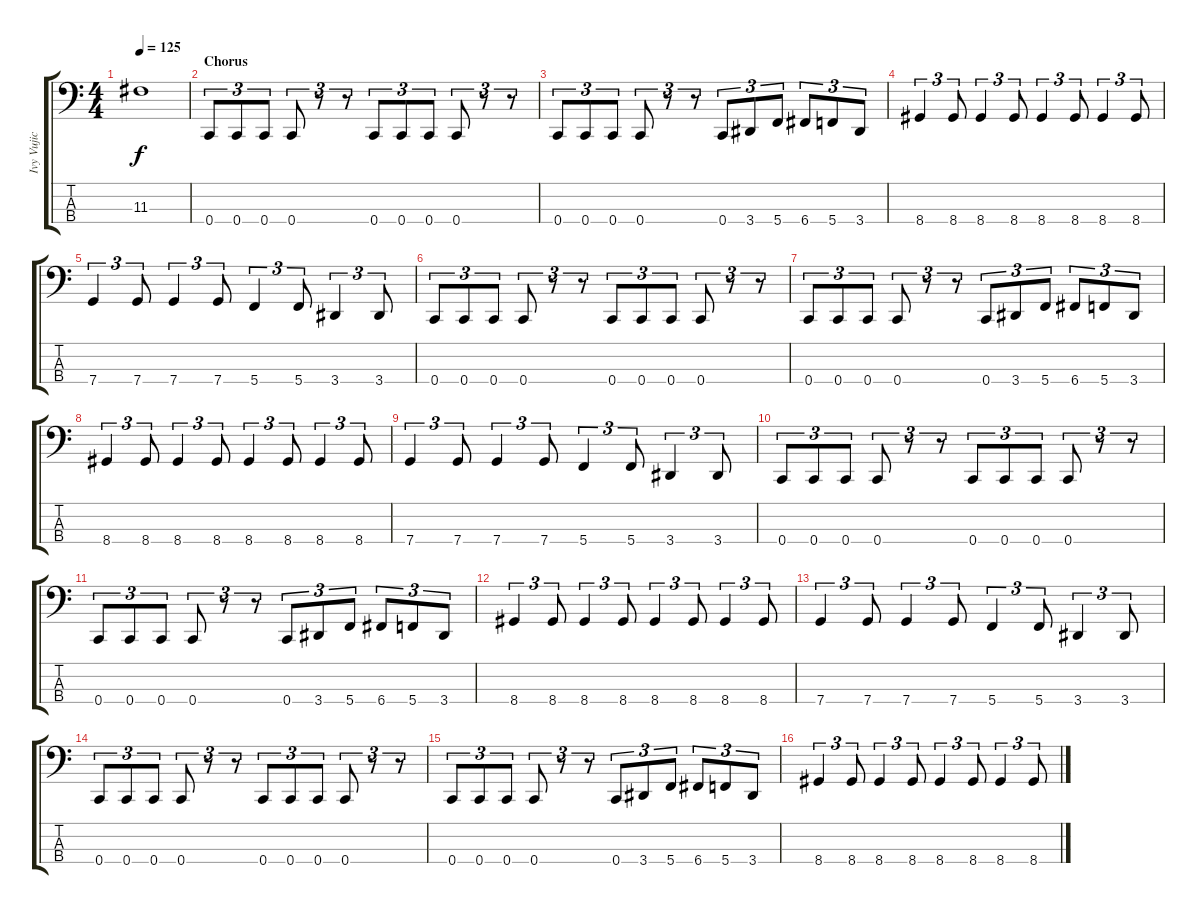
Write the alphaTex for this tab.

\track ("Ivy Vujic (Bass)" "Ivy Vujic ") {instrument electricbasspick}
\staff {score tabs}
\tuning (F2 C2 G1 C1) {hide}
\ts (4 4)
\tempo 125
\clef f4
\ks c
11.3{t}.1{dy f} |
\section ("" "Chorus")
0.4.8{tu (3 2)} 0.4.8{tu (3 2)} 0.4.8{tu (3 2)} 0.4.8{tu (3 2)} r.8{tu (3 2)} r.8{tu (3 2)} 0.4.8{tu (3 2)} 0.4.8{tu (3 2)} 0.4.8{tu (3 2)} 0.4.8{tu (3 2)} r.8{tu (3 2)} r.8{tu (3 2)} |
0.4.8{tu (3 2)} 0.4.8{tu (3 2)} 0.4.8{tu (3 2)} 0.4.8{tu (3 2)} r.8{tu (3 2)} r.8{tu (3 2)} 0.4.8{tu (3 2)} 3.4.8{tu (3 2)} 5.4.8{tu (3 2)} 6.4.8{tu (3 2)} 5.4.8{tu (3 2)} 3.4.8{tu (3 2)} |
8.4.4{tu (3 2)} 8.4.8{tu (3 2)} 8.4.4{tu (3 2)} 8.4.8{tu (3 2)} 8.4.4{tu (3 2)} 8.4.8{tu (3 2)} 8.4.4{tu (3 2)} 8.4.8{tu (3 2)} |
7.4.4{tu (3 2)} 7.4.8{tu (3 2)} 7.4.4{tu (3 2)} 7.4.8{tu (3 2)} 5.4.4{tu (3 2)} 5.4.8{tu (3 2)} 3.4.4{tu (3 2)} 3.4.8{tu (3 2)} |
0.4.8{tu (3 2)} 0.4.8{tu (3 2)} 0.4.8{tu (3 2)} 0.4.8{tu (3 2)} r.8{tu (3 2)} r.8{tu (3 2)} 0.4.8{tu (3 2)} 0.4.8{tu (3 2)} 0.4.8{tu (3 2)} 0.4.8{tu (3 2)} r.8{tu (3 2)} r.8{tu (3 2)} |
0.4.8{tu (3 2)} 0.4.8{tu (3 2)} 0.4.8{tu (3 2)} 0.4.8{tu (3 2)} r.8{tu (3 2)} r.8{tu (3 2)} 0.4.8{tu (3 2)} 3.4.8{tu (3 2)} 5.4.8{tu (3 2)} 6.4.8{tu (3 2)} 5.4.8{tu (3 2)} 3.4.8{tu (3 2)} |
8.4.4{tu (3 2)} 8.4.8{tu (3 2)} 8.4.4{tu (3 2)} 8.4.8{tu (3 2)} 8.4.4{tu (3 2)} 8.4.8{tu (3 2)} 8.4.4{tu (3 2)} 8.4.8{tu (3 2)} |
7.4.4{tu (3 2)} 7.4.8{tu (3 2)} 7.4.4{tu (3 2)} 7.4.8{tu (3 2)} 5.4.4{tu (3 2)} 5.4.8{tu (3 2)} 3.4.4{tu (3 2)} 3.4.8{tu (3 2)} |
0.4.8{tu (3 2)} 0.4.8{tu (3 2)} 0.4.8{tu (3 2)} 0.4.8{tu (3 2)} r.8{tu (3 2)} r.8{tu (3 2)} 0.4.8{tu (3 2)} 0.4.8{tu (3 2)} 0.4.8{tu (3 2)} 0.4.8{tu (3 2)} r.8{tu (3 2)} r.8{tu (3 2)} |
0.4.8{tu (3 2)} 0.4.8{tu (3 2)} 0.4.8{tu (3 2)} 0.4.8{tu (3 2)} r.8{tu (3 2)} r.8{tu (3 2)} 0.4.8{tu (3 2)} 3.4.8{tu (3 2)} 5.4.8{tu (3 2)} 6.4.8{tu (3 2)} 5.4.8{tu (3 2)} 3.4.8{tu (3 2)} |
8.4.4{tu (3 2)} 8.4.8{tu (3 2)} 8.4.4{tu (3 2)} 8.4.8{tu (3 2)} 8.4.4{tu (3 2)} 8.4.8{tu (3 2)} 8.4.4{tu (3 2)} 8.4.8{tu (3 2)} |
7.4.4{tu (3 2)} 7.4.8{tu (3 2)} 7.4.4{tu (3 2)} 7.4.8{tu (3 2)} 5.4.4{tu (3 2)} 5.4.8{tu (3 2)} 3.4.4{tu (3 2)} 3.4.8{tu (3 2)} |
0.4.8{tu (3 2)} 0.4.8{tu (3 2)} 0.4.8{tu (3 2)} 0.4.8{tu (3 2)} r.8{tu (3 2)} r.8{tu (3 2)} 0.4.8{tu (3 2)} 0.4.8{tu (3 2)} 0.4.8{tu (3 2)} 0.4.8{tu (3 2)} r.8{tu (3 2)} r.8{tu (3 2)} |
0.4.8{tu (3 2)} 0.4.8{tu (3 2)} 0.4.8{tu (3 2)} 0.4.8{tu (3 2)} r.8{tu (3 2)} r.8{tu (3 2)} 0.4.8{tu (3 2)} 3.4.8{tu (3 2)} 5.4.8{tu (3 2)} 6.4.8{tu (3 2)} 5.4.8{tu (3 2)} 3.4.8{tu (3 2)} |
8.4.4{tu (3 2)} 8.4.8{tu (3 2)} 8.4.4{tu (3 2)} 8.4.8{tu (3 2)} 8.4.4{tu (3 2)} 8.4.8{tu (3 2)} 8.4.4{tu (3 2)} 8.4.8{tu (3 2)}
